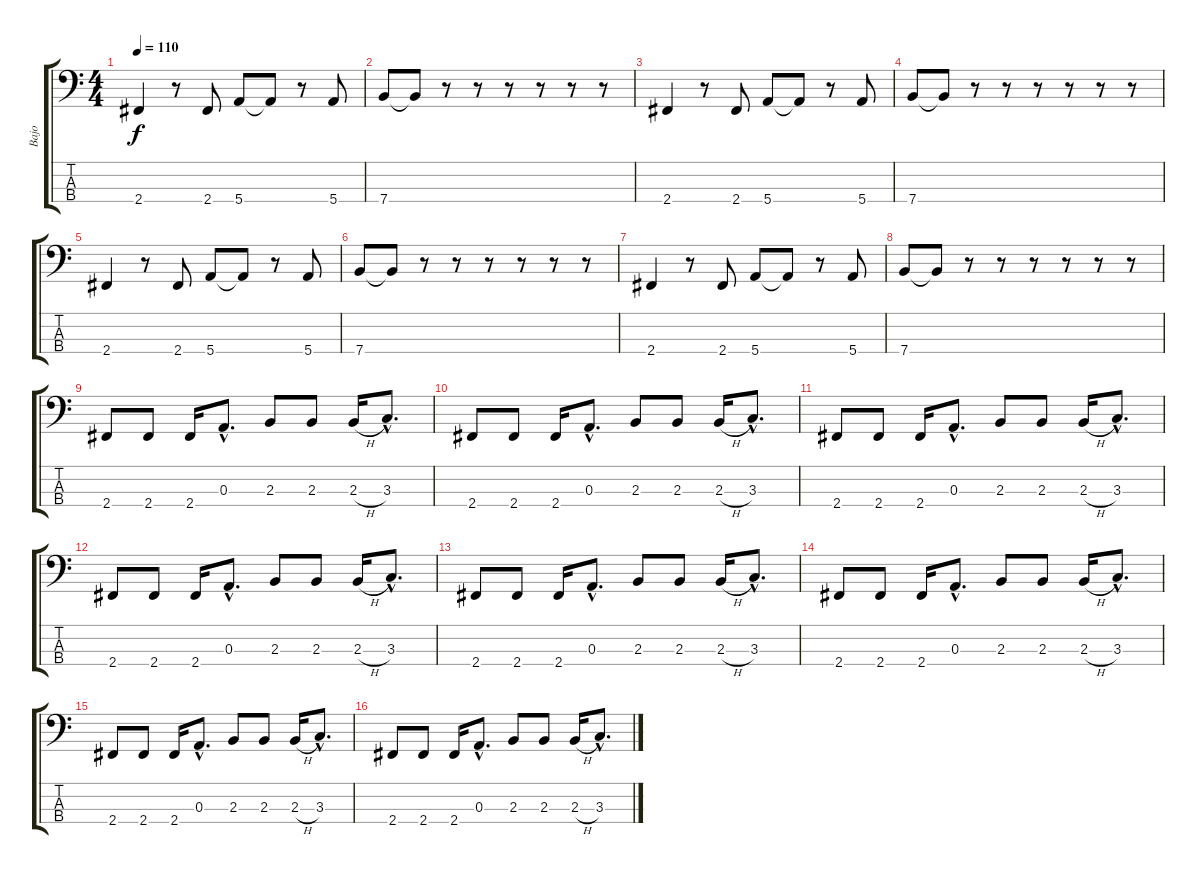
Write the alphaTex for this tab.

\track ("Bajo" "Bajo") {instrument electricbasspick}
\staff {score tabs}
\tuning (G2 D2 A1 E1) {hide}
\ts (4 4)
\tempo 110
\clef f4
\ks c
2.4.4{dy f} r.8 2.4.8 5.4.8 5.4{t}.8 r.8 5.4.8 |
7.4.8 7.4{t}.8 r.8 r.8 r.8 r.8 r.8 r.8 |
2.4.4 r.8 2.4.8 5.4.8 5.4{t}.8 r.8 5.4.8 |
7.4.8 7.4{t}.8 r.8 r.8 r.8 r.8 r.8 r.8 |
2.4.4 r.8 2.4.8 5.4.8 5.4{t}.8 r.8 5.4.8 |
7.4.8 7.4{t}.8 r.8 r.8 r.8 r.8 r.8 r.8 |
2.4.4 r.8 2.4.8 5.4.8 5.4{t}.8 r.8 5.4.8 |
7.4.8 7.4{t}.8 r.8 r.8 r.8 r.8 r.8 r.8 |
2.4.8 2.4.8 2.4.16 0.3{hac}.8{d} 2.3.8 2.3.8 2.3{h}.16 3.3{hac}.8{d} |
2.4.8 2.4.8 2.4.16 0.3{hac}.8{d} 2.3.8 2.3.8 2.3{h}.16 3.3{hac}.8{d} |
2.4.8 2.4.8 2.4.16 0.3{hac}.8{d} 2.3.8 2.3.8 2.3{h}.16 3.3{hac}.8{d} |
2.4.8 2.4.8 2.4.16 0.3{hac}.8{d} 2.3.8 2.3.8 2.3{h}.16 3.3{hac}.8{d} |
2.4.8 2.4.8 2.4.16 0.3{hac}.8{d} 2.3.8 2.3.8 2.3{h}.16 3.3{hac}.8{d} |
2.4.8 2.4.8 2.4.16 0.3{hac}.8{d} 2.3.8 2.3.8 2.3{h}.16 3.3{hac}.8{d} |
2.4.8 2.4.8 2.4.16 0.3{hac}.8{d} 2.3.8 2.3.8 2.3{h}.16 3.3{hac}.8{d} |
2.4.8 2.4.8 2.4.16 0.3{hac}.8{d} 2.3.8 2.3.8 2.3{h}.16 3.3{hac}.8{d}
